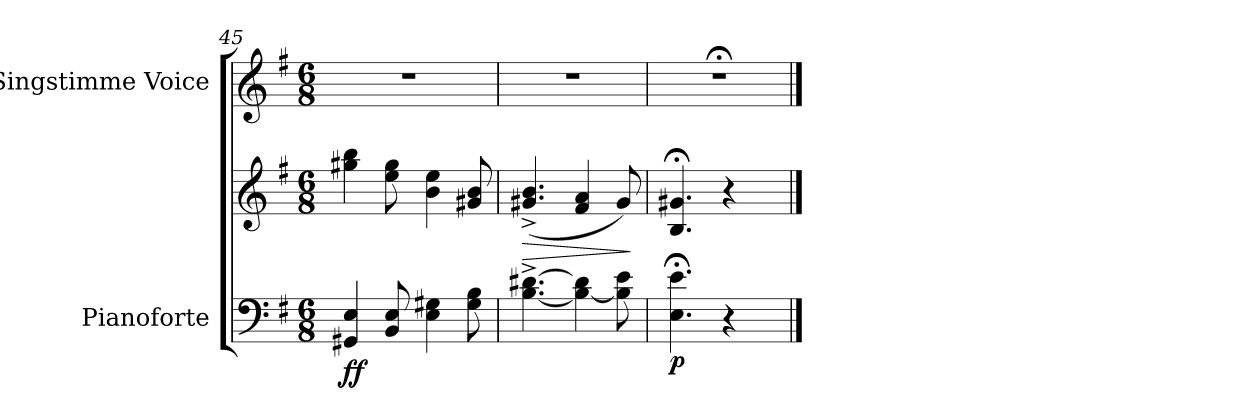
**kern	**kern	**dynam	**kern
*part2	*part2	*part2	*part1
*staff3	*staff2	*staff2/3	*staff1
*I"Pianoforte	*	*	*I"Singstimme Voice
*I'Pno	*	*	*
*clefF4	*clefG2	*	*clefG2
*k[f#]	*k[f#]	*	*k[f#]
*M6/8	*M6/8	*	*M6/8
=45	=45	=45	=45
!	!	!LO:DY:b=2	!
4GG#X/ 4E/	4gg#X\ 4bb\	ff	2.r
8BB/ 8E/	8ee\ 8gg#\	.	.
4E\ 4G#X\	4b\ 4ee\	.	.
8G#\ 8B\	8g#X/ 8b/	.	.
=46	=46	=46	=46
!	!	!LO:HP:b	!
[4.B\^ [4.d#X\^	(4.g#X/^ 4.b/^	>	2.r
4B\_ 4d#\]	4f#/ 4a/	.	.
8B\] 8e\	8g#/)	.	.
.	.	]	.
=47	=47	=47	=47
!	!	!LO:DY:b=2	!
4.E\; 4.e\;	4.B/;< 4.g#X/;<	p	2.r;<
4r	4r	.	.
8ryy	8ryy	.	.
==	==	==	==
*-	*-	*-	*-
